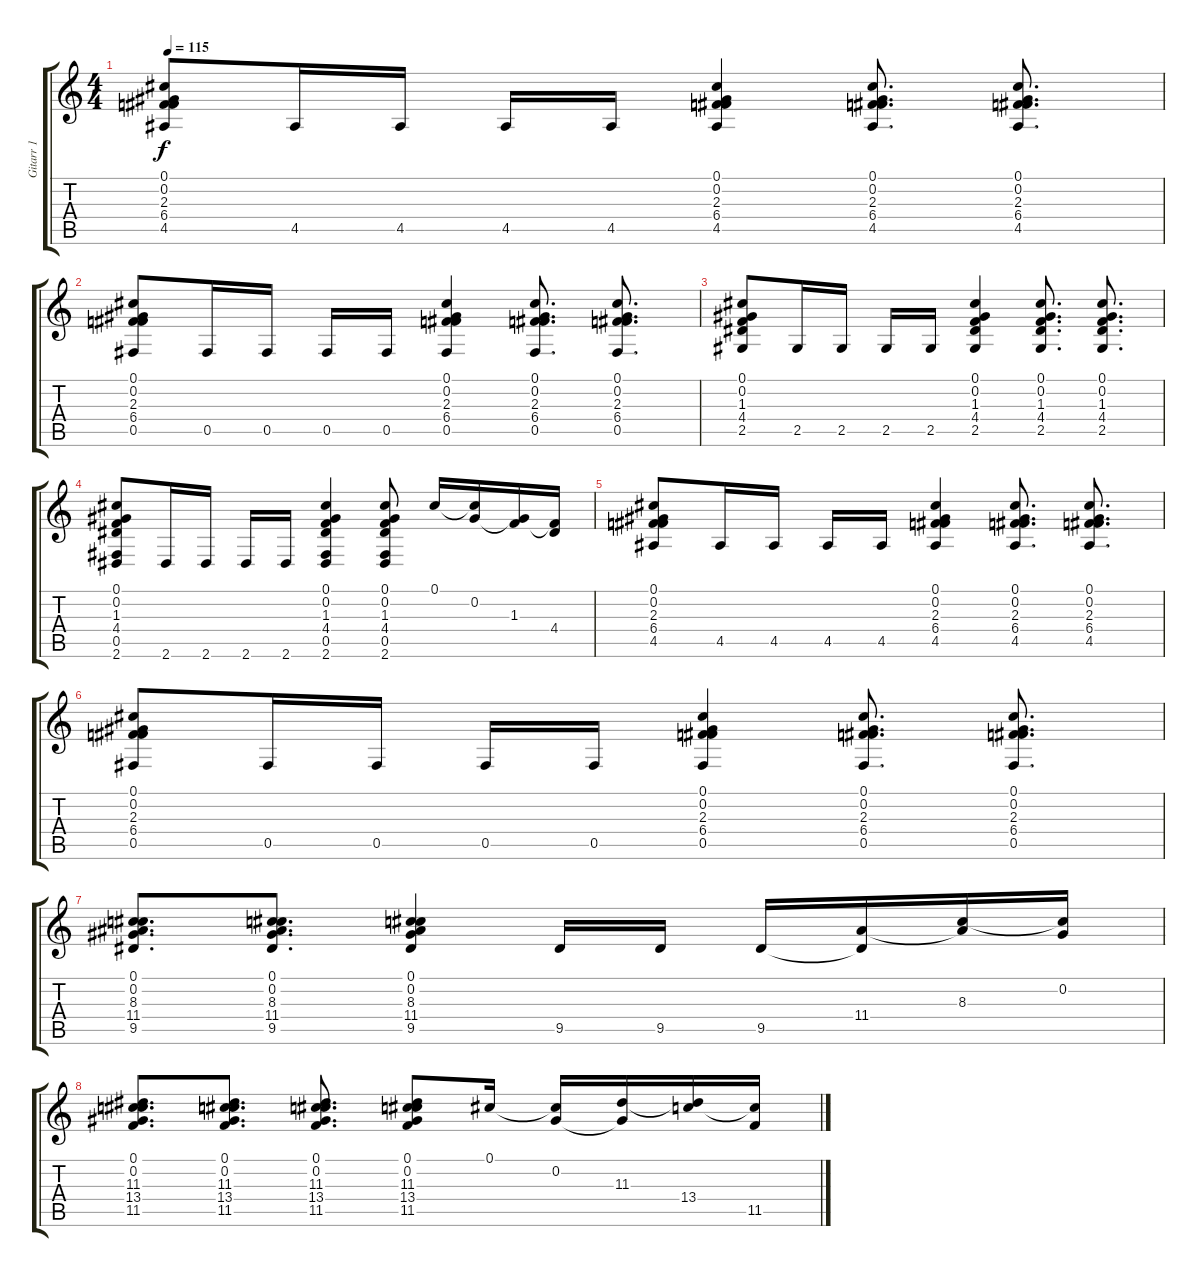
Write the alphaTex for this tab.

\track ("Gitarr 1" "Gitarr 1") {instrument overdrivenguitar}
\staff {score tabs}
\tuning (Db4 Ab3 E3 B2 Gb2 Db2) {hide}
\ts (4 4)
\tempo 115
\clef g2
\ks c
(0.1 0.2 2.3 6.4 4.5).8{dy f} 4.5.16 4.5.16 4.5.16 4.5.16 (0.1 0.2 2.3 6.4 4.5).4 (0.1 0.2 2.3 6.4 4.5).8{d} (0.1 0.2 2.3 6.4 4.5).8{d} |
(0.1 0.2 2.3 6.4 0.5).8 0.5.16 0.5.16 0.5.16 0.5.16 (0.1 0.2 2.3 6.4 0.5).4 (0.1 0.2 2.3 6.4 0.5).8{d} (0.1 0.2 2.3 6.4 0.5).8{d} |
(0.1 0.2 1.3 4.4 2.5).8 2.5.16 2.5.16 2.5.16 2.5.16 (0.1 0.2 1.3 4.4 2.5).4 (0.1 0.2 1.3 4.4 2.5).8{d} (0.1 0.2 1.3 4.4 2.5).8{d} |
(0.1 0.2 1.3 4.4 0.5 2.6).8 2.6.16 2.6.16 2.6.16 2.6.16 (0.1 0.2 1.3 4.4 0.5 2.6).4 (0.1 0.2 1.3 4.4 0.5 2.6).8 0.1.16 (0.1{t} 0.2).16 (0.2{t} 1.3).16 (1.3{t} 4.4).16 |
(0.1 0.2 2.3 6.4 4.5).8 4.5.16 4.5.16 4.5.16 4.5.16 (0.1 0.2 2.3 6.4 4.5).4 (0.1 0.2 2.3 6.4 4.5).8{d} (0.1 0.2 2.3 6.4 4.5).8{d} |
(0.1 0.2 2.3 6.4 0.5).8 0.5.16 0.5.16 0.5.16 0.5.16 (0.1 0.2 2.3 6.4 0.5).4 (0.1 0.2 2.3 6.4 0.5).8{d} (0.1 0.2 2.3 6.4 0.5).8{d} |
(0.1 0.2 8.3 11.4 9.5).8{d} (0.1 0.2 8.3 11.4 9.5).8{d} (0.1 0.2 8.3 11.4 9.5).4 9.5.16 9.5.16 9.5.16 (11.4 9.5{t}).16 (8.3 11.4{t}).16 (0.2 8.3{t}).16 |
(0.1 0.2 11.3 13.4 11.5).8{d} (0.1 0.2 11.3 13.4 11.5).8{d} (0.1 0.2 11.3 13.4 11.5).8{d} (0.1 0.2 11.3 13.4 11.5).8 0.1.16 (0.1{t} 0.2).16 (0.2{t} 11.3).16 (11.3{t} 13.4).16 (13.4{t} 11.5).16
